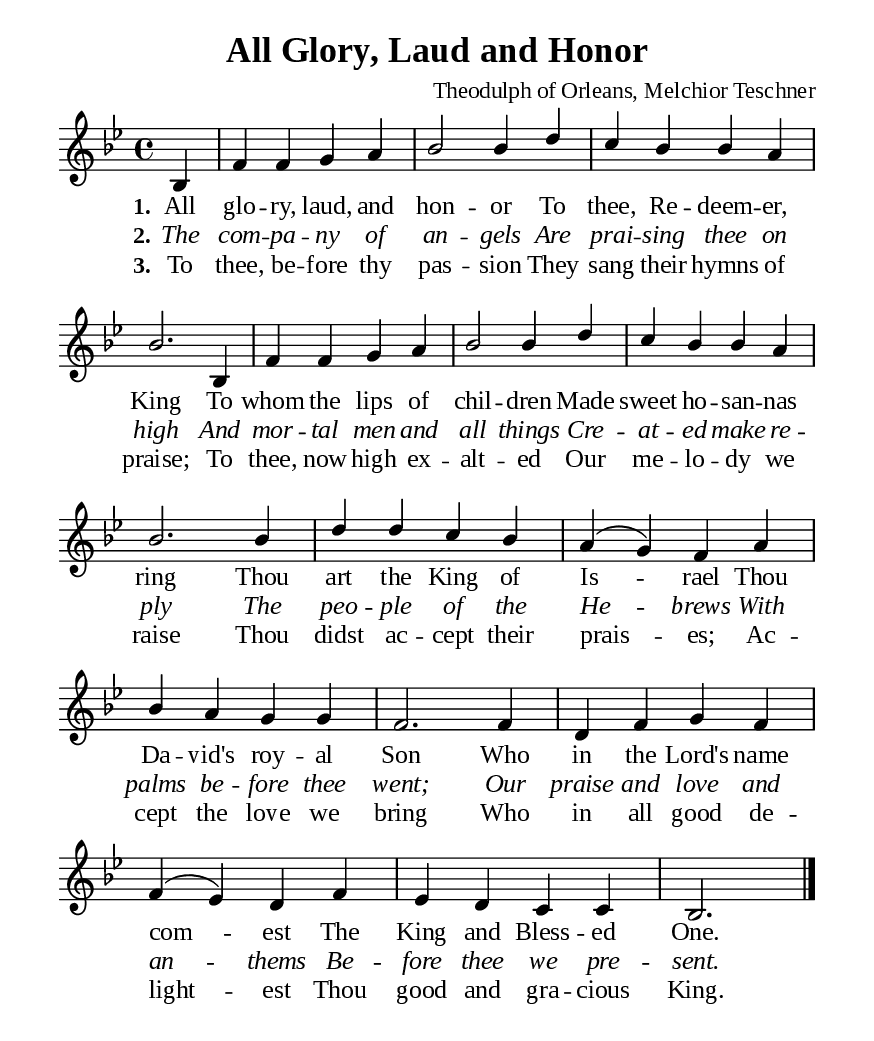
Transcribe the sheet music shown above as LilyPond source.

\version "2.18.2"

\header {
  title = "All Glory, Laud and Honor"
  composer = "Theodulph of Orleans, Melchior Teschner"
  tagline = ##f
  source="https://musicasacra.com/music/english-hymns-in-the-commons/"
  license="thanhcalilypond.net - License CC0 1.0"
}

global= {
  \key bes \major
  \time 4/4
  \override Score.BarNumber.break-visibility = ##(#f #f #f)
}

\paper {
  #(set-paper-size "a5")
  top-margin = 10\mm
  bottom-margin = 5\mm
  left-margin = 10\mm
  right-margin = 10\mm
  indent = #0
  #(define fonts
	 (make-pango-font-tree "Liberation Serif"
	 		       "Liberation Serif"
			       "Liberation Serif"
			       (/ 20 20)))
  system-system-spacing = #'((basic-distance . 3) (padding . 3))
}

printItalic = \with {
  \override LyricText.font-shape = #'italic
}

% Verse music
musicVerseSoprano = \relative c' {
                   \partial 4 bes4 |
  f' f g a |
  bes2 bes4 d |
  c bes bes a |
  bes2. bes,4 |
  f' f g a |
  bes2 bes4 d |
  c bes bes a |
  bes2. bes4 |
  d d c bes |
  a (g) f a |
  bes a g g |
  f2. f4 |
  d f g f |
  f (ees) d f |
  ees d c c |
                    bes2. \bar "|."
}

% Verse lyrics
verseOne = \lyricmode {
  \set stanza = #"1."
  All glo -- ry, laud, and hon -- or
  To thee, Re -- deem -- er, King
  To whom the lips of chil -- dren
  Made sweet ho -- san -- nas ring
  Thou art the King of Is -- rael
  Thou Da -- vid's roy -- al Son
  Who in the Lord's name com -- est
  The King and Bless -- ed One.
}

verseTwo = \lyricmode {
  \set stanza = #"2."
  The com -- pa -- ny of an -- gels
  Are prai -- sing thee on high
  And mor -- tal men and all things
  Cre -- at -- ed make re -- ply
  The peo -- ple of the He -- brews
  With palms be -- fore thee went;
  Our praise and love and an -- thems
  Be -- fore thee we pre -- sent.
}

verseThree = \lyricmode {
  \set stanza = #"3."
  To thee, be -- fore thy pas -- sion
  They sang their hymns of praise;
  To thee, now high ex -- alt -- ed
  Our me -- lo -- dy we raise
  Thou didst ac -- cept their prais -- es;
  Ac -- cept the love we bring
  Who in all good de -- light -- est
  Thou good and gra -- cious King.
}

% Layout
\score {
    \new ChoirStaff <<
      \new Staff <<
        \clef "treble"
        \new Voice = "sopranos" { \voiceOne \global \stemUp \slurUp \musicVerseSoprano }
      >>
      \new Lyrics \lyricsto sopranos \verseOne
      \new Lyrics \printItalic \lyricsto sopranos \verseTwo
      \new Lyrics \lyricsto sopranos \verseThree
    >>
}

